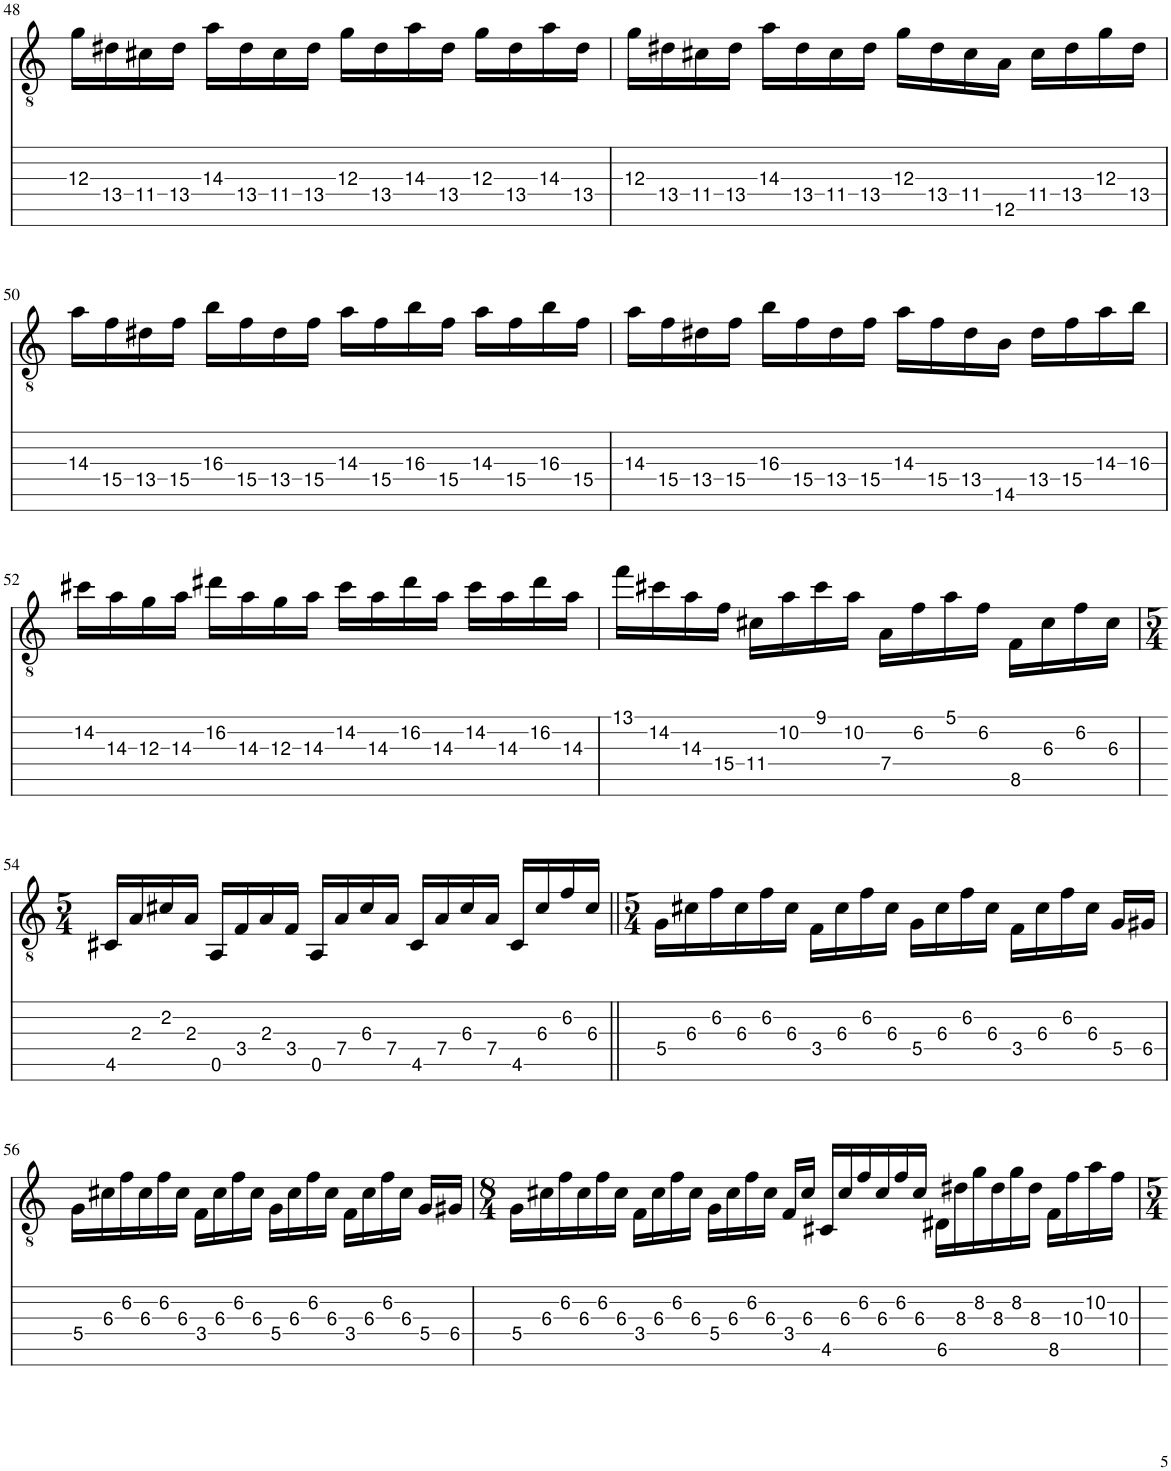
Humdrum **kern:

**kern	**kern
*part1	*part1
*staff2	*staff1
*I"Electric Guitar	*
*I'El. Guit.	*
!!LO:PB:g=z
*	*clefGv2
*k[]	*k[]
*M4/4	*M4/4
=48	=48
16gLL	16g\LL
16d#J	16d#X\
16c#L	16c#X\
16d#JJ	16d#\JJ
16aLL	16a\LL
16d#J	16d#\
16c#L	16c#\
16d#JJ	16d#\JJ
16gLL	16g\LL
16d#J	16d#\
16aL	16a\
16d#JJ	16d#\JJ
16gLL	16g\LL
16d#J	16d#\
16aL	16a\
16d#JJ	16d#\JJ
=49	=49
16gLL	16g\LL
16d#J	16d#X\
16c#L	16c#X\
16d#JJ	16d#\JJ
16aLL	16a\LL
16d#J	16d#\
16c#L	16c#\
16d#JJ	16d#\JJ
16gLL	16g\LL
16d#J	16d#\
16c#L	16c#\
16AJJ	16A\JJ
16c#LL	16c#\LL
16d#J	16d#\
16gL	16g\
16d#JJ	16d#\JJ
!!LO:LB:g=z
=50	=50
16aLL	16a\LL
16fJ	16f\
16d#L	16d#X\
16fJJ	16f\JJ
16bLL	16b\LL
16fJ	16f\
16d#L	16d#\
16fJJ	16f\JJ
16aLL	16a\LL
16fJ	16f\
16bL	16b\
16fJJ	16f\JJ
16aLL	16a\LL
16fJ	16f\
16bL	16b\
16fJJ	16f\JJ
=51	=51
16aLL	16a\LL
16fJ	16f\
16d#L	16d#X\
16fJJ	16f\JJ
16bLL	16b\LL
16fJ	16f\
16d#L	16d#\
16fJJ	16f\JJ
16aLL	16a\LL
16fJ	16f\
16d#L	16d#\
16BJJ	16B\JJ
16d#LL	16d#\LL
16fJ	16f\
16aL	16a\
16bJJ	16b\JJ
!!LO:LB:g=z
=52	=52
16cc#LL	16cc#X\LL
16aJ	16a\
16gL	16g\
16aJJ	16a\JJ
16dd#LL	16dd#X\LL
16aJ	16a\
16gL	16g\
16aJJ	16a\JJ
16cc#LL	16cc#\LL
16aJ	16a\
16dd#L	16dd#\
16aJJ	16a\JJ
16cc#LL	16cc#\LL
16aJ	16a\
16dd#L	16dd#\
16aJJ	16a\JJ
=53	=53
16ffLL	16ff\LL
16cc#J	16cc#X\
16aL	16a\
16fJJ	16f\JJ
16c#LL	16c#X\LL
16aJ	16a\
16cc#L	16cc#\
16aJJ	16a\JJ
16ALL	16A\LL
16fJ	16f\
16aL	16a\
16fJJ	16f\JJ
16FLL	16F\LL
16c#J	16c#\
16fL	16f\
16c#JJ	16c#\JJ
!!LO:LB:g=z
=54	=54
*M5/4	*M5/4
16C#XLL	16C#X/LL
16A	16A/
16c#X	16c#X/
16AJ	16A/JJ
16AAL	16AA/LL
16F	16F/
16A	16A/
16FJJ	16F/JJ
16AALL	16AA/LL
16A	16A/
16c#	16c#/
16AJ	16A/JJ
16C#L	16C#/LL
16A	16A/
16c#	16c#/
16AJ	16A/JJ
16C#L	16C#/LL
16c#	16c#/
16f	16f/
16c#JJ	16c#/JJ
=55||	=55||
*M5/4	*M5/4
16GLL	16G\LL
16c#	16c#X\
16f	16f\
16c#J	16c#\
16fL	16f\
16c#	16c#\JJ
16F	16F\LL
16c#JJ	16c#\
16fLL	16f\
16c#	16c#\JJ
16G	16G\LL
16c#J	16c#\
16fL	16f\
16c#	16c#\JJ
16F	16F\LL
16c#J	16c#\
16fL	16f\
16c#	16c#\JJ
16G	16G/LL
16G#JJ	16G#X/JJ
!!LO:LB:g=z
=56	=56
16GLL	16G\LL
16c#	16c#X\
16f	16f\
16c#J	16c#\
16fL	16f\
16c#	16c#\JJ
16F	16F\LL
16c#JJ	16c#\
16fLL	16f\
16c#	16c#\JJ
16G	16G\LL
16c#J	16c#\
16fL	16f\
16c#	16c#\JJ
16F	16F\LL
16c#J	16c#\
16fL	16f\
16c#	16c#\JJ
16G	16G/LL
16G#JJ	16G#X/JJ
=57	=57
*M8/4	*M8/4
16GLL	16G\LL
16c#	16c#X\
16f	16f\
16c#	16c#\
16f	16f\
16c#	16c#\JJ
16F	16F\LL
16c#	16c#\
16f	16f\
16c#	16c#\JJ
16G	16G\LL
16c#	16c#\
16f	16f\
16c#	16c#\JJ
16F	16F/LL
16c#	16c#/JJ
16C#	16C#X/LL
16c#	16c#/
16f	16f/
16c#	16c#/
16f	16f/
16c#	16c#/JJ
16D#	16D#X\LL
16d#	16d#X\
16g	16g\
16d#	16d#\
16g	16g\
16d#	16d#\JJ
16F	16F\LL
16f	16f\
16a	16a\
16fJJ	16f\JJ
=	=
*-	*-
